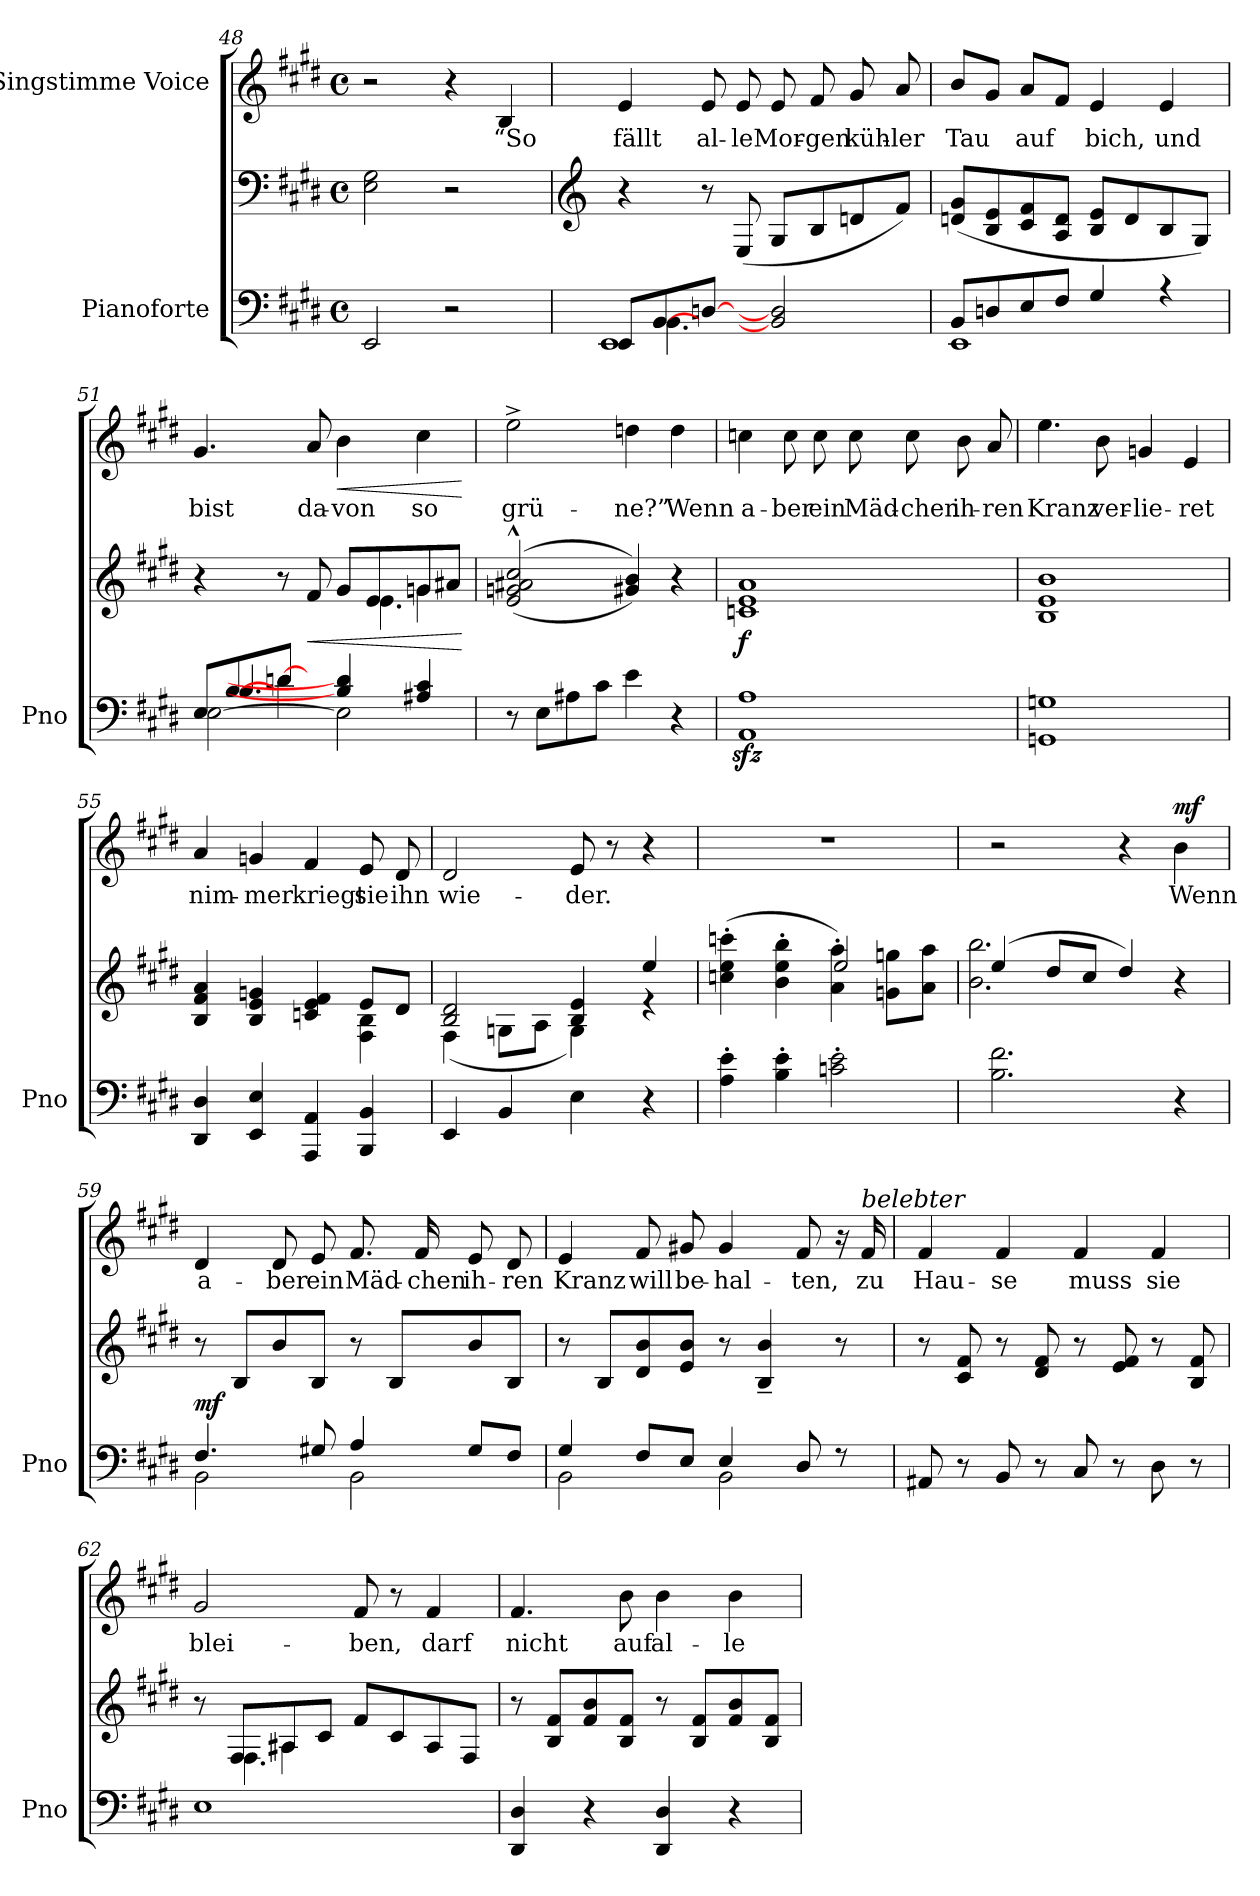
**kern	**kern	**dynam	**kern	**text	**dynam
*part2	*part2	*part2	*part1	*part1	*part1
*staff3	*staff2	*staff2/3	*staff1	*staff1	*staff1
*I"Pianoforte	*	*	*I"Singstimme Voice	*	*
*I'Pno	*	*	*	*	*
*clefF4	*clefF4	*	*clefG2	*	*
*k[f#c#g#d#]	*k[f#c#g#d#]	*	*k[f#c#g#d#]	*	*
*M4/4	*M4/4	*	*M4/4	*	*
*met(c)	*met(c)	*	*met(c)	*	*
=48	=48	=48	=48	=48	=48
2EE/	2E\ 2G#\	.	2r	.	.
2r	2r	.	4r	.	.
.	.	.	4B/	“So	.
=49	=49	=49	=49	=49	=49
*	*clefG2	*	*	*	*
*^	*	*	*	*	*
*	*^	*	*	*	*	*
8EE/L	1EE	8ryy	4r	.	4e/	fällt	.
!LO:N:head=solid	!	!LO:N:head=solid	!	!	!	!	!
[<8BB/	.	4.BB\	.	.	.	.	.
[8Dn/J	.	.	8r	.	8e/	al-	.
8ryy	.	.	(8E/	.	8e/	-le	.
2BB/] 2D/]	.	2ryy	8G#/L	.	8e/	Mor-	.
.	.	.	8B/	.	8f#/	-gen	.
.	.	.	8dn/	.	8g#/	küh-	.
.	.	.	8f#/J)	.	8a/	-ler	.
*	*v	*v	*	*	*	*	*
=50	=50	=50	=50	=50	=50	=50
8BB/L	1EE	(>8dn/ 8g#/L	.	8b/L	Tau	.
8Dn/	.	8B/ 8e/	.	8g#/J	.	.
8E/	.	8c#/ 8f#/	.	8a/L	auf	.
8F#/J	.	8A/ 8d/J	.	8f#/J	.	.
4G#/	.	8B/ 8e/L	.	4e/	bich,	.
.	.	8d/	.	.	.	.
4r	.	8B/	.	4e/	und	.
.	.	8G#/J)	.	.	.	.
=51	=51	=51	=51	=51	=51	=51
*^	*	*^	*	*	*	*
*	*	*^	*	*^	*	*	*	*
(8E/L	8ryy	[2E\	4ryy	4.ryy	4r	2.ryy	.	4.g#/	bist	.
[<8B/	4.B/	.	.	.	.	.	.	.	.	.
[8dn/J	.	.	4d\	.	8r	.	.	.	.	.
!	!	!	!	!	!	!	!LO:HP:b	!	!	!
2ryy	.	.	.	8f#/	4ryy	.	<	8a/	da-	.
!	!	!	!	!	!	!	!	!	!	!LO:HP:b
.	4B/] 4d/]	2E\]	2ryy	8g#/L	.	.	.	4b\	-von	<
!	!	!	!	!LO:N:head=solid	!LO:N:head=solid	!	!	!	!	!
.	.	.	.	8e/	4.e\	.	.	.	.	.
.	4A#X/ 4c#/	.	.	8gn/	.	4g\	.	4cc#\	so	.
8ryy	.	.	.	8a#X/J)	.	.	.	.	.	.
*v	*v	*v	*v	*	*	*	*	*	*	*
*	*v	*v	*v	*	*	*	*
.	.	[	.	.	[
=52	=52	=52	=52	=52	=52
8r	((>2e/^^ 2gn/^^ 2a#X/^^ 2cc#/^^	.	2ee^\	grü-	.
8E\L	.	.	.	.	.
8A#X\	.	.	.	.	.
8c#\J	.	.	.	.	.
4e\	4g#X/ 4b/))	.	4ddn\	-ne?”	.
4r	4r	.	4dd\	Wenn	.
=53	=53	=53	=53	=53	=53
!	!	!LO:DY:b	!	!	!
1AAzz< 1Azz<	1cn 1e 1a	f	4ccn\	a-	.
.	.	.	8cc\	-ber	.
.	.	.	8cc\	ein	.
.	.	.	8cc\	Mäd-	.
.	.	.	8cc\	-chen	.
.	.	.	8b\	ih-	.
.	.	.	8a/	-ren	.
=54	=54	=54	=54	=54	=54
1GGn 1Gn	1B 1e 1b	.	4.ee\	Kranz	.
.	.	.	8b\	ver-	.
.	.	.	4gn/	-lie-	.
.	.	.	4e/	-ret	.
=55	=55	=55	=55	=55	=55
*	*^	*	*	*	*
4DD#/ 4D#/	4B/ 4f#/ 4a/	2.ryy	.	4a/	nim-	.
4EE/ 4E/	4B/ 4e/ 4gn/	.	.	4gn/	-mer	.
4AAA/ 4AA/	4cn/ 4e/ 4f#/	.	.	4f#/	kriegt	.
4BBB/ 4BB/	8e/L	4F#\ 4B\	.	8e/	sie	.
.	8d#/J	.	.	8d#/	ihn	.
=56	=56	=56	=56	=56	=56	=56
4EE/	2B/ 2d#/	(4F#\	.	2d#/	wie-	.
4BB/	.	8Gn\L	.	.	.	.
.	.	8A\J	.	.	.	.
4E\	4B/ 4e/	4G\)	.	8e/	-der.	.
.	.	.	.	8r	.	.
4r	4ee/	4r	.	4r	.	.
=57	=57	=57	=57	=57	=57	=57
4A\' 4e\'	(>4ccn\'> 4ee\'> 4cccn\'>	2ryy	.	1r	.	.
4B\' 4e\'	4b\'> 4ee\'> 4bb\'>	.	.	.	.	.
2cn\' 2e\'	4a\'> 4aa\'>)	2ee/	.	.	.	.
.	8gn\ 8ggn\L	.	.	.	.	.
.	8a\ 8aa\J	.	.	.	.	.
=58	=58	=58	=58	=58	=58	=58
2.B\ 2.f#\	(4ee/	2.b\ 2.bb\	.	2r	.	.
.	8dd#/L	.	.	.	.	.
.	8cc#/J	.	.	.	.	.
.	4dd#/)	.	.	4r	.	.
!	!	!	!	!	!	!LO:DY:a
4r	4r	4ryy	.	4b\	Wenn	mf
=59	=59	=59	=59	=59	=59	=59
*^	*	*	*	*	*	*
!	!	!	!	!LO:DY:b	!	!	!
*	*	*v	*v	*	*	*	*
4.F#/	2BB\	8r	mf	4d#/	a-	.
.	.	8B/L	.	.	.	.
.	.	8b/	.	8d#/	-ber	.
8G#X/	.	8B/J	.	8e/	ein	.
4A/	2BB\	8r	.	8.f#/	Mäd-	.
.	.	8B/L	.	.	.	.
.	.	.	.	16f#/	-chen	.
8G#/L	.	8b/	.	8e/	ih-	.
8F#/J	.	8B/J	.	8d#/	-ren	.
=60	=60	=60	=60	=60	=60	=60
4G#/	2BB\	8r	.	4e/	Kranz	.
.	.	8B/L	.	.	.	.
8F#/L	.	8d#/ 8b/	.	8f#/	will	.
8E/J	.	8e/ 8b/J	.	8g#X/	be-	.
4E/	2BB\	8r	.	4g#/	-hal-	.
.	.	4B/~ 4b/~	.	.	.	.
8D#/	.	.	.	8f#/	-ten,	.
8r	.	8r	.	16r	.	.
!	!	!	!	!LO:TX:i:t=belebter	!	!
.	.	.	.	16f#/	zu	.
*v	*v	*	*	*	*	*
=61	=61	=61	=61	=61	=61
8AA#X/	8r	.	4f#/	Hau-	.
8r	8c#/ 8f#/	.	.	.	.
8BB/	8r	.	4f#/	-se	.
8r	8d#/ 8f#/	.	.	.	.
8C#/	8r	.	4f#/	muss	.
8r	8e/ 8f#/	.	.	.	.
8D#\	8r	.	4f#/	sie	.
8r	8B/ 8f#/	.	.	.	.
=62	=62	=62	=62	=62	=62
*	*^	*	*	*	*
*	*	*^	*	*	*	*
1E	8r	8ryy	4ryy	.	2g#/	blei-	.
!	!LO:N:head=solid	!LO:N:head=solid	!	!	!	!	!
.	8F#/L	4.F#\	.	.	.	.	.
.	8A#X/	.	4A#\	.	.	.	.
.	8c#/J	.	.	.	.	.	.
.	8f#/L	2ryy	2ryy	.	8f#/	-ben,	.
.	8c#/	.	.	.	8r	.	.
.	8A#/	.	.	.	4f#/	darf	.
.	8F#/J	.	.	.	.	.	.
*	*v	*v	*v	*	*	*	*
=63	=63	=63	=63	=63	=63
4DD#/ 4D#/	8r	.	4.f#/	nicht	.
.	8B/ 8f#/L	.	.	.	.
4r	8f#/ 8b/	.	.	.	.
.	8B/ 8f#/J	.	8b\	auf	.
4DD#/ 4D#/	8r	.	4b\	al-	.
.	8B/ 8f#/L	.	.	.	.
4r	8f#/ 8b/	.	4b\	-le	.
.	8B/ 8f#/J	.	.	.	.
=	=	=	=	=	=
*-	*-	*-	*-	*-	*-
